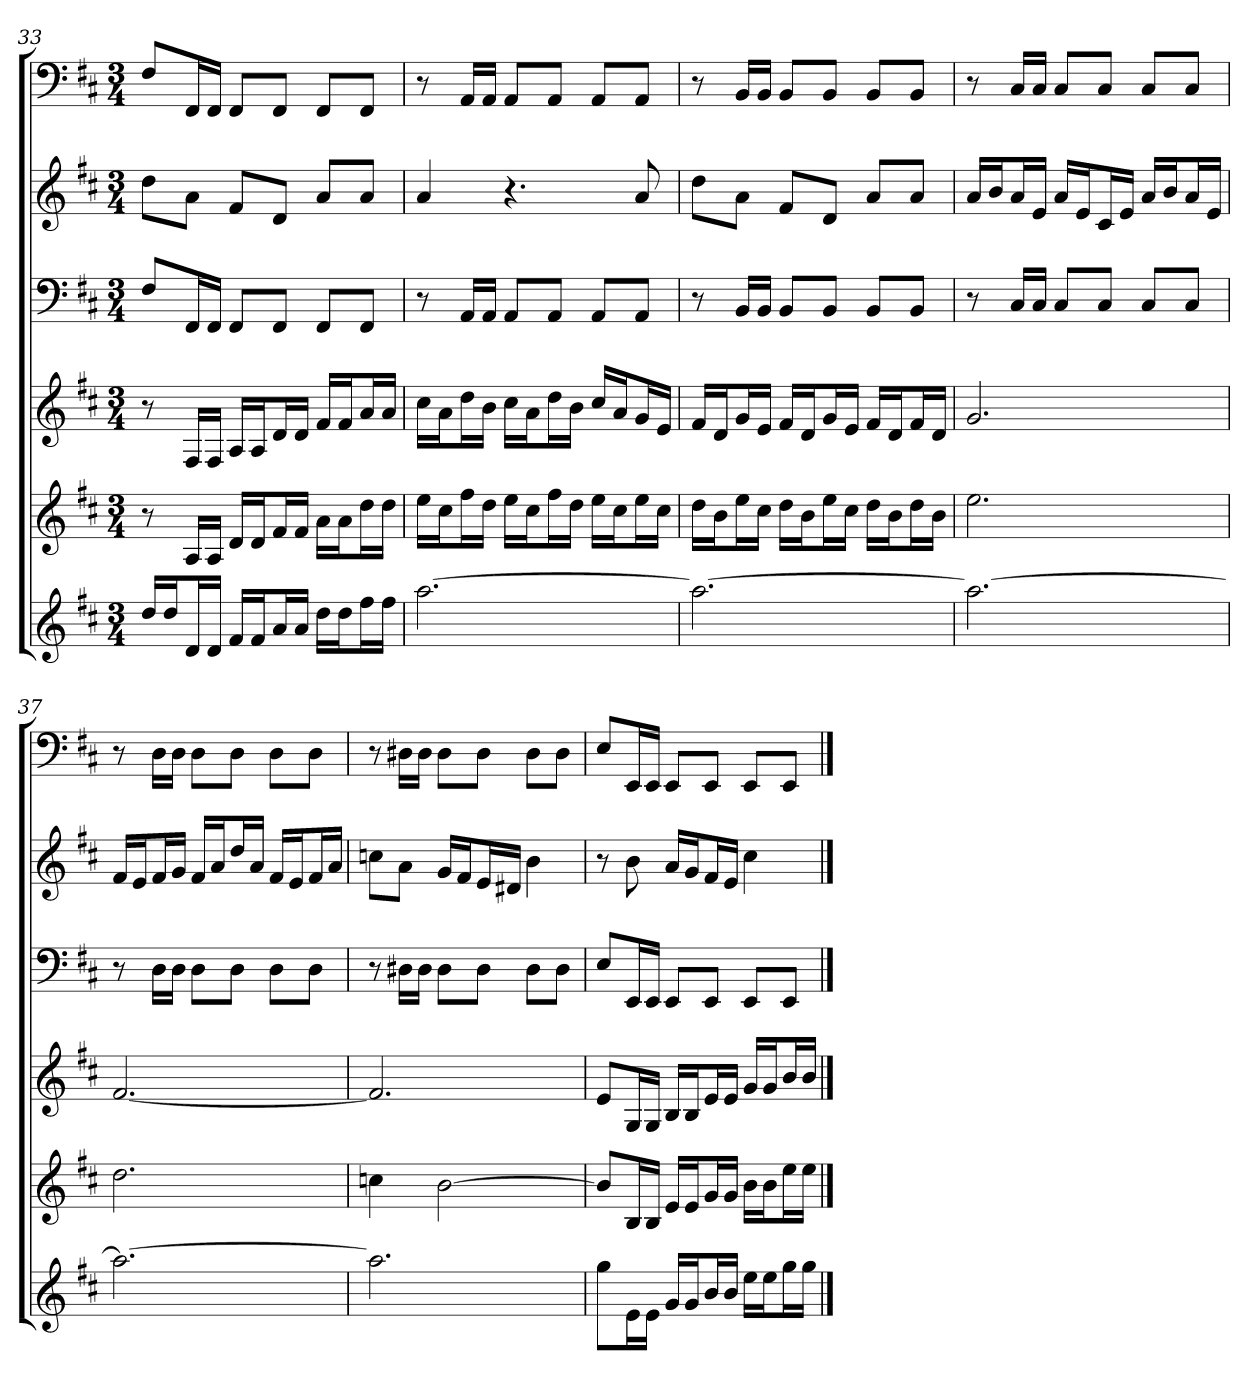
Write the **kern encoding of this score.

**kern	**kern	**kern	**kern	**kern	**kern
*part6	*part5	*part4	*part3	*part2	*part1
*staff6	*staff5	*staff4	*staff3	*staff2	*staff1
*clefG2	*clefG2	*clefG2	*clefF4	*clefG2	*clefF4
*k[f#c#]	*k[f#c#]	*k[f#c#]	*k[f#c#]	*k[f#c#]	*k[f#c#]
*D:	*D:	*D:	*D:	*D:	*D:
*M3/4	*M3/4	*M3/4	*M3/4	*M3/4	*M3/4
=33	=33	=33	=33	=33	=33
16dd/LL	8r	8r	8F#/L	8dd\L	8F#/L
16dd/J	.	.	.	.	.
16d/L	16A/LL	16F#/LL	16FF#/L	8a\J	16FF#/L
16d/JJ	16A/JJ	16F#/JJ	16FF#/JJ	.	16FF#/JJ
16f#/LL	16d/LL	16A/LL	8FF#/L	8f#/L	8FF#/L
16f#/J	16d/J	16A/J	.	.	.
16a/L	16f#/L	16d/L	8FF#/J	8d/J	8FF#/J
16a/JJ	16f#/JJ	16d/JJ	.	.	.
16dd\LL	16a\LL	16f#/LL	8FF#/L	8a/L	8FF#/L
16dd\J	16a\J	16f#/J	.	.	.
16ff#\L	16dd\L	16a/L	8FF#/J	8a/J	8FF#/J
16ff#\JJ	16dd\JJ	16a/JJ	.	.	.
=34	=34	=34	=34	=34	=34
[2.aa	16ee\LL	16cc#\LL	8r	4a	8r
.	16cc#\J	16a\J	.	.	.
.	16ff#\L	16dd\L	16AA/LL	.	16AA/LL
.	16dd\JJ	16b\JJ	16AA/JJ	.	16AA/JJ
.	16ee\LL	16cc#\LL	8AA/L	4.r	8AA/L
.	16cc#\J	16a\J	.	.	.
.	16ff#\L	16dd\L	8AA/J	.	8AA/J
.	16dd\JJ	16b\JJ	.	.	.
.	16ee\LL	16cc#/LL	8AA/L	.	8AA/L
.	16cc#\J	16a/J	.	.	.
.	16ee\L	16g/L	8AA/J	8a	8AA/J
.	16cc#\JJ	16e/JJ	.	.	.
=35	=35	=35	=35	=35	=35
2.aa_	16dd\LL	16f#/LL	8r	8dd\L	8r
.	16b\J	16d/J	.	.	.
.	16ee\L	16g/L	16BB/LL	8a\J	16BB/LL
.	16cc#\JJ	16e/JJ	16BB/JJ	.	16BB/JJ
.	16dd\LL	16f#/LL	8BB/L	8f#/L	8BB/L
.	16b\J	16d/J	.	.	.
.	16ee\L	16g/L	8BB/J	8d/J	8BB/J
.	16cc#\JJ	16e/JJ	.	.	.
.	16dd\LL	16f#/LL	8BB/L	8a/L	8BB/L
.	16b\J	16d/J	.	.	.
.	16dd\L	16f#/L	8BB/J	8a/J	8BB/J
.	16b\JJ	16d/JJ	.	.	.
=36	=36	=36	=36	=36	=36
2.aa_	2.ee	2.g	8r	16a/LL	8r
.	.	.	.	16b/J	.
.	.	.	16C#/LL	16a/L	16C#/LL
.	.	.	16C#/JJ	16e/JJ	16C#/JJ
.	.	.	8C#/L	16a/LL	8C#/L
.	.	.	.	16e/J	.
.	.	.	8C#/J	16c#/L	8C#/J
.	.	.	.	16e/JJ	.
.	.	.	8C#/L	16a/LL	8C#/L
.	.	.	.	16b/J	.
.	.	.	8C#/J	16a/L	8C#/J
.	.	.	.	16e/JJ	.
=37	=37	=37	=37	=37	=37
2.aa_	2.dd	[2.f#	8r	16f#/LL	8r
.	.	.	.	16e/J	.
.	.	.	16D\LL	16f#/L	16D\LL
.	.	.	16D\JJ	16g/JJ	16D\JJ
.	.	.	8D\L	16f#/LL	8D\L
.	.	.	.	16a/J	.
.	.	.	8D\J	16dd/L	8D\J
.	.	.	.	16a/JJ	.
.	.	.	8D\L	16f#/LL	8D\L
.	.	.	.	16e/J	.
.	.	.	8D\J	16f#/L	8D\J
.	.	.	.	16a/JJ	.
=38	=38	=38	=38	=38	=38
2.aa]	4ccn	2.f#]	8r	8ccn\L	8r
.	.	.	16D#X\LL	8a\J	16D#X\LL
.	.	.	16D#\JJ	.	16D#\JJ
.	[2b	.	8D#\L	16g/LL	8D#\L
.	.	.	.	16f#/J	.
.	.	.	8D#\J	16e/L	8D#\J
.	.	.	.	16d#X/JJ	.
.	.	.	8D#\L	4b	8D#\L
.	.	.	8D#\J	.	8D#\J
=39	=39	=39	=39	=39	=39
8gg\L	8b/L]	8e/L	8E/L	8r	8E/L
16e\L	16B/L	16G/L	16EE/L	8b	16EE/L
16e\JJ	16B/JJ	16G/JJ	16EE/JJ	.	16EE/JJ
16g/LL	16e/LL	16B/LL	8EE/L	16a/LL	8EE/L
16g/J	16e/J	16B/J	.	16g/J	.
16b/L	16g/L	16e/L	8EE/J	16f#/L	8EE/J
16b/JJ	16g/JJ	16e/JJ	.	16e/JJ	.
16ee\LL	16b\LL	16g/LL	8EE/L	4cc#	8EE/L
16ee\J	16b\J	16g/J	.	.	.
16gg\L	16ee\L	16b/L	8EE/J	.	8EE/J
16gg\JJ	16ee\JJ	16b/JJ	.	.	.
==	==	==	==	==	==
*-	*-	*-	*-	*-	*-
